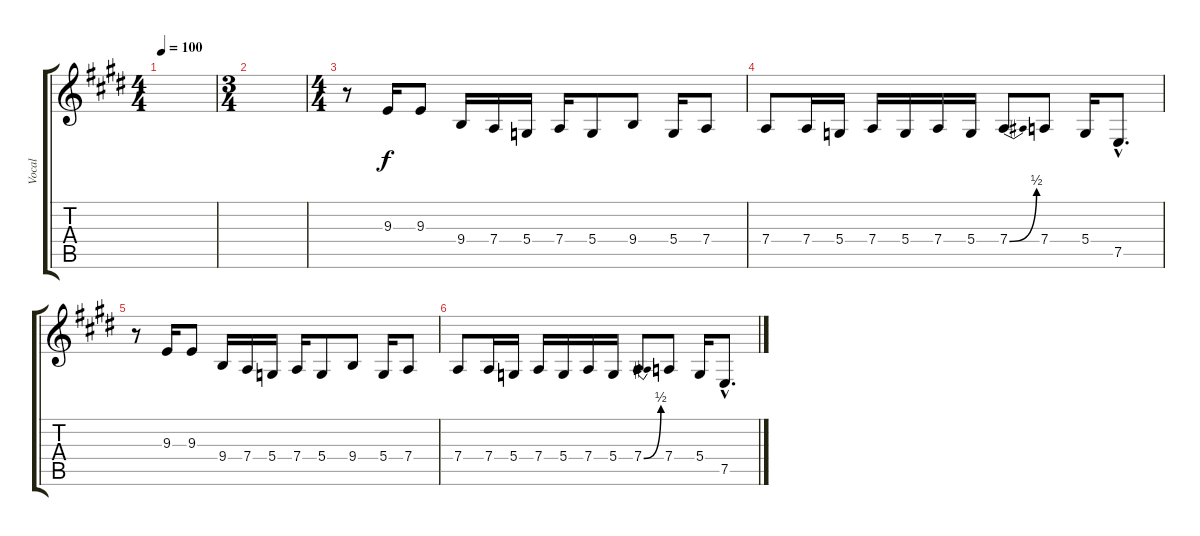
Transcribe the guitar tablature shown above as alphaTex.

\track ("Vocal" "Vocal") {instrument violin}
\staff {score tabs}
\tuning (E4 B3 G3 D3 A2 E2) {hide}
\ts (4 4)
\tempo 100
\clef g2
\ks e
|
\ts (3 4)
|
\ts (4 4)
r.8 9.3.16 9.3.8 9.4.16 7.4.16 5.4.16 7.4.16 5.4.8 9.4.8 5.4.16 7.4.8 |
7.4.8 7.4.16 5.4.16 7.4.16 5.4.16 7.4.16 5.4.16 7.4{be (bend 0 0 60 2)}.8 7.4.8 5.4.16 7.5{hac}.8{d} |
r.8 9.3.16 9.3.8 9.4.16 7.4.16 5.4.16 7.4.16 5.4.8 9.4.8 5.4.16 7.4.8 |
7.4.8 7.4.16 5.4.16 7.4.16 5.4.16 7.4.16 5.4.16 7.4{be (bend 0 0 60 2)}.8 7.4.8 5.4.16 7.5{hac}.8{d}
